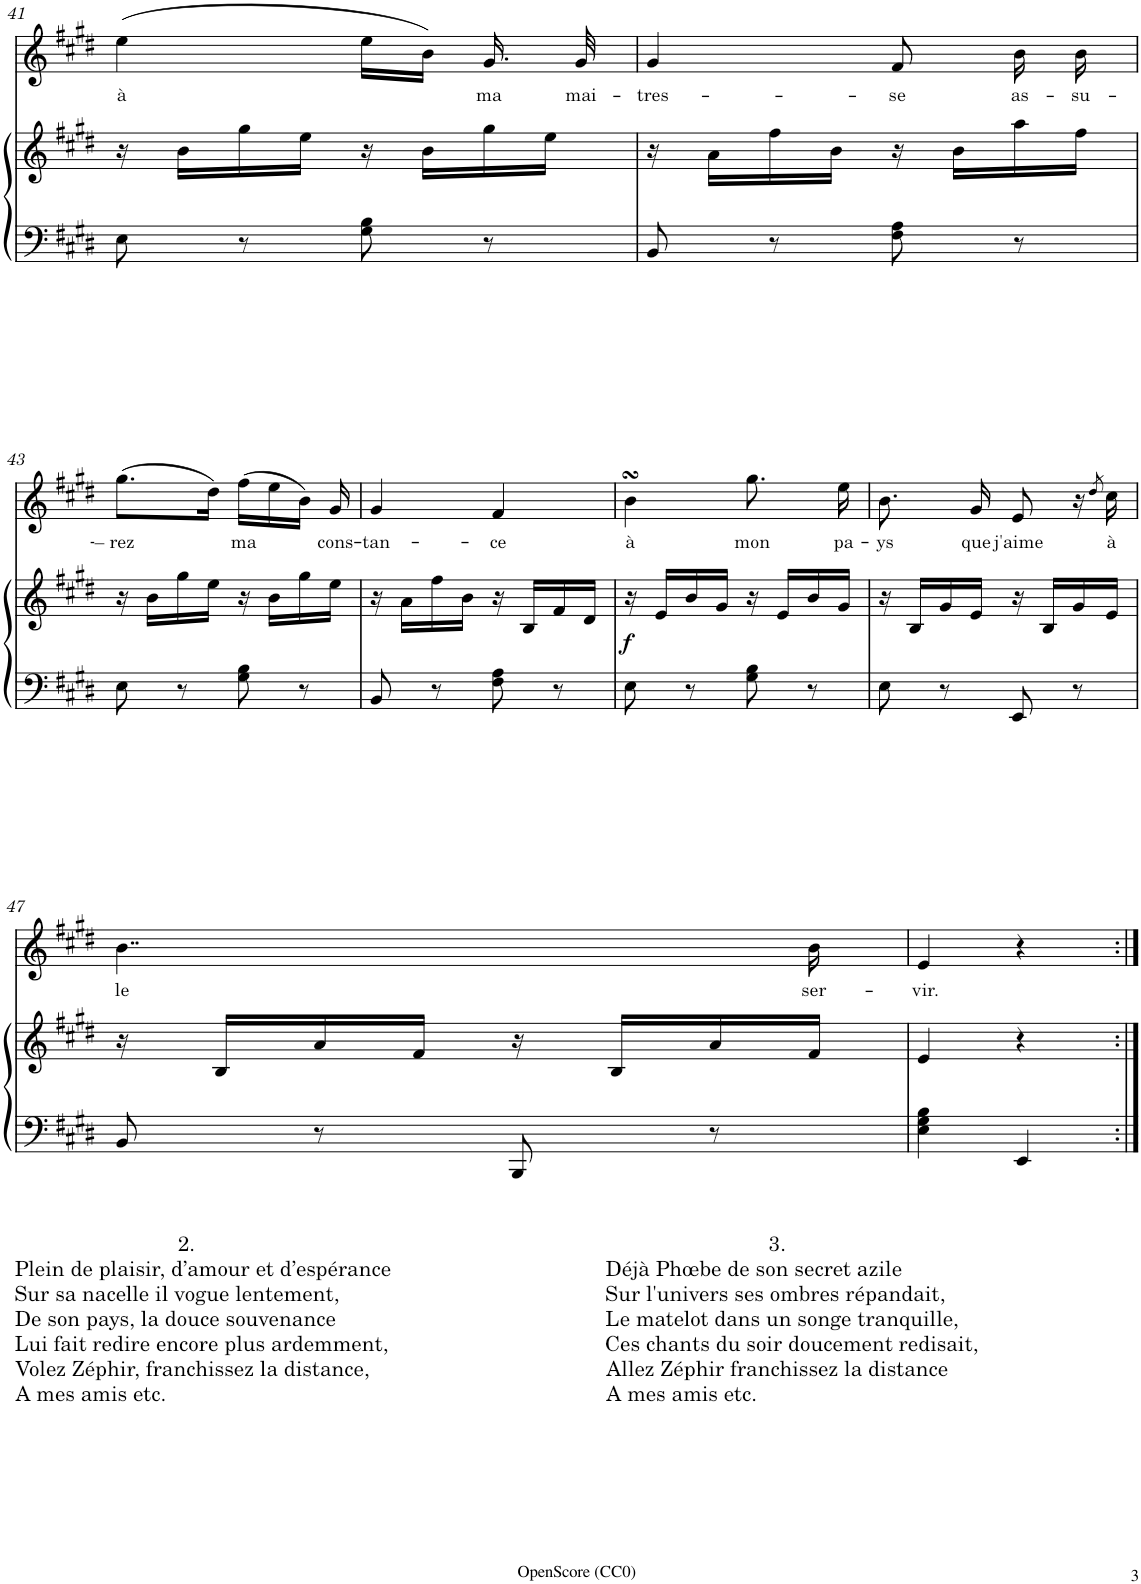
**kern	**kern	**dynam	**kern	**text
*part2	*part2	*part2	*part1	*part1
*staff3	*staff2	*staff2/3	*staff1	*staff1
*I"Piano	*	*	*I"Chant Voice	*
*I'Pno	*	*	*	*
!!LO:PB:g=z
*clefF4	*clefG2	*	*clefG2	*
*k[f#c#g#d#]	*k[f#c#g#d#]	*	*k[f#c#g#d#]	*
*M2/4	*M2/4	*	*M2/4	*
=41	=41	=41	=41	=41
!	!	!	!	!LO:LY:b
8E\	16r	.	(4ee\	à
.	16b\LL	.	.	.
8r	16gg#\	.	.	.
.	16ee\JJ	.	.	.
8G#\ 8B\	16r	.	16ee\LL	.
.	16b\LL	.	16b\JJ)	.
!	!	!	!	!LO:LY:b
8r	16gg#\	.	16.g#/	ma
.	16ee\JJ	.	.	.
!	!	!	!	!LO:LY:b
.	.	.	32g#/	mai-
=42	=42	=42	=42	=42
!	!	!	!	!LO:LY:b
8BB/	16r	.	4g#/	-tres-
.	16a\LL	.	.	.
8r	16ff#\	.	.	.
.	16b\JJ	.	.	.
!	!	!	!	!LO:LY:b
8F#\ 8A\	16r	.	8f#/	-se
.	16b\LL	.	.	.
!	!	!	!	!LO:LY:b
8r	16aa\	.	16b\	as-
!	!	!	!	!LO:LY:b
.	16ff#\JJ	.	16b\	-su-
!!LO:LB:g=z
=43	=43	=43	=43	=43
!	!	!	!	!LO:LY:b
8E\	16r	.	(8.gg#\L	-– rez
.	16b\LL	.	.	.
8r	16gg#\	.	.	.
.	16ee\JJ	.	16dd#\Jk)	.
!	!	!	!	!LO:LY:b
8G#\ 8B\	16r	.	(16ff#\LL	ma
.	16b\LL	.	16ee\	.
8r	16gg#\	.	16b\JJ)	.
!	!	!	!	!LO:LY:b
.	16ee\JJ	.	16g#/	cons-
=44	=44	=44	=44	=44
!	!	!	!	!LO:LY:b
8BB/	16r	.	4g#/	-tan-
.	16a\LL	.	.	.
8r	16ff#\	.	.	.
.	16b\JJ	.	.	.
!	!	!	!	!LO:LY:b
8F#\ 8A\	16r	.	4f#/	-ce
.	16B/LL	.	.	.
8r	16f#/	.	.	.
.	16d#/JJ	.	.	.
=45	=45	=45	=45	=45
!	!	!LO:DY:b	!	!LO:LY:b
8E\	16r	f	4bsSSS\	à
.	16e/LL	.	.	.
8r	16b/	.	.	.
.	16g#/JJ	.	.	.
!	!	!	!	!LO:LY:b
8G#\ 8B\	16r	.	8.gg#\	mon
.	16e/LL	.	.	.
8r	16b/	.	.	.
!	!	!	!	!LO:LY:b
.	16g#/JJ	.	16ee\	pa-
=46	=46	=46	=46	=46
!	!	!	!	!LO:LY:b
8E\	16r	.	8.b\	-ys
.	16B/LL	.	.	.
8r	16g#/	.	.	.
!	!	!	!	!LO:LY:b
.	16e/JJ	.	16g#/	que
!	!	!	!	!LO:LY:b
8EE/	16r	.	8e/	j'aime
.	16B/LL	.	.	.
8r	16g#/	.	16r	.
.	.	.	8qdd#/	.
!	!	!	!	!LO:LY:b
.	16e/JJ	.	16cc#\	à
!!LO:LB:g=z
=47	=47	=47	=47	=47
!	!	!	!	!LO:LY:b
8BB/	16r	.	4..b\	le
.	16B/LL	.	.	.
8r	16a/	.	.	.
.	16f#/JJ	.	.	.
8BBB/	16r	.	.	.
.	16B/LL	.	.	.
8r	16a/	.	.	.
!	!	!	!	!LO:LY:b
.	16f#/JJ	.	16b\	ser-
=48	=48	=48	=48	=48
*^	*	*	*	*
!	!	!	!	!	!LO:LY:b
4B\	4E\ 4G#\	4e/	.	4e/	-vir.
4ryy	4EE/	4r	.	4r	.
*v	*v	*	*	*	*
=:|!	=:|!	=:|!	=:|!	=:|!
*-	*-	*-	*-	*-
